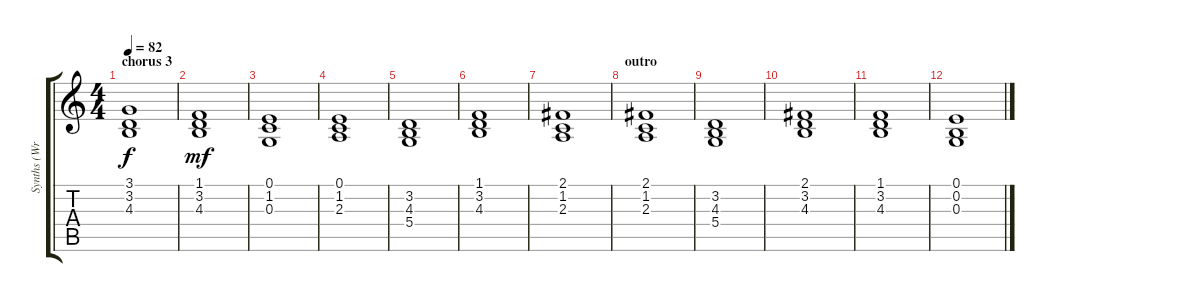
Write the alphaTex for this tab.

\track ("Synths (Wright)" "Synths (Wr") {instrument pad4choir}
\staff {score tabs}
\tuning (E4 B3 G3 D3 A2 E2) {hide}
\ts (4 4)
\section ("" "chorus 3")
\tempo 82
\clef g2
\ks c
(3.1 3.2 4.3).1{dy f} |
(1.1 3.2 4.3).1{dy mf} |
(0.1 1.2 0.3).1 |
(0.1 1.2 2.3).1 |
(3.2 4.3 5.4).1 |
(1.1 3.2 4.3).1 |
(2.1 1.2 2.3).1 |
\section ("" "outro")
(2.1 1.2 2.3).1 |
(3.2 4.3 5.4).1 |
(2.1 3.2 4.3).1 |
(1.1 3.2 4.3).1 |
(0.1 0.2 0.3).1
